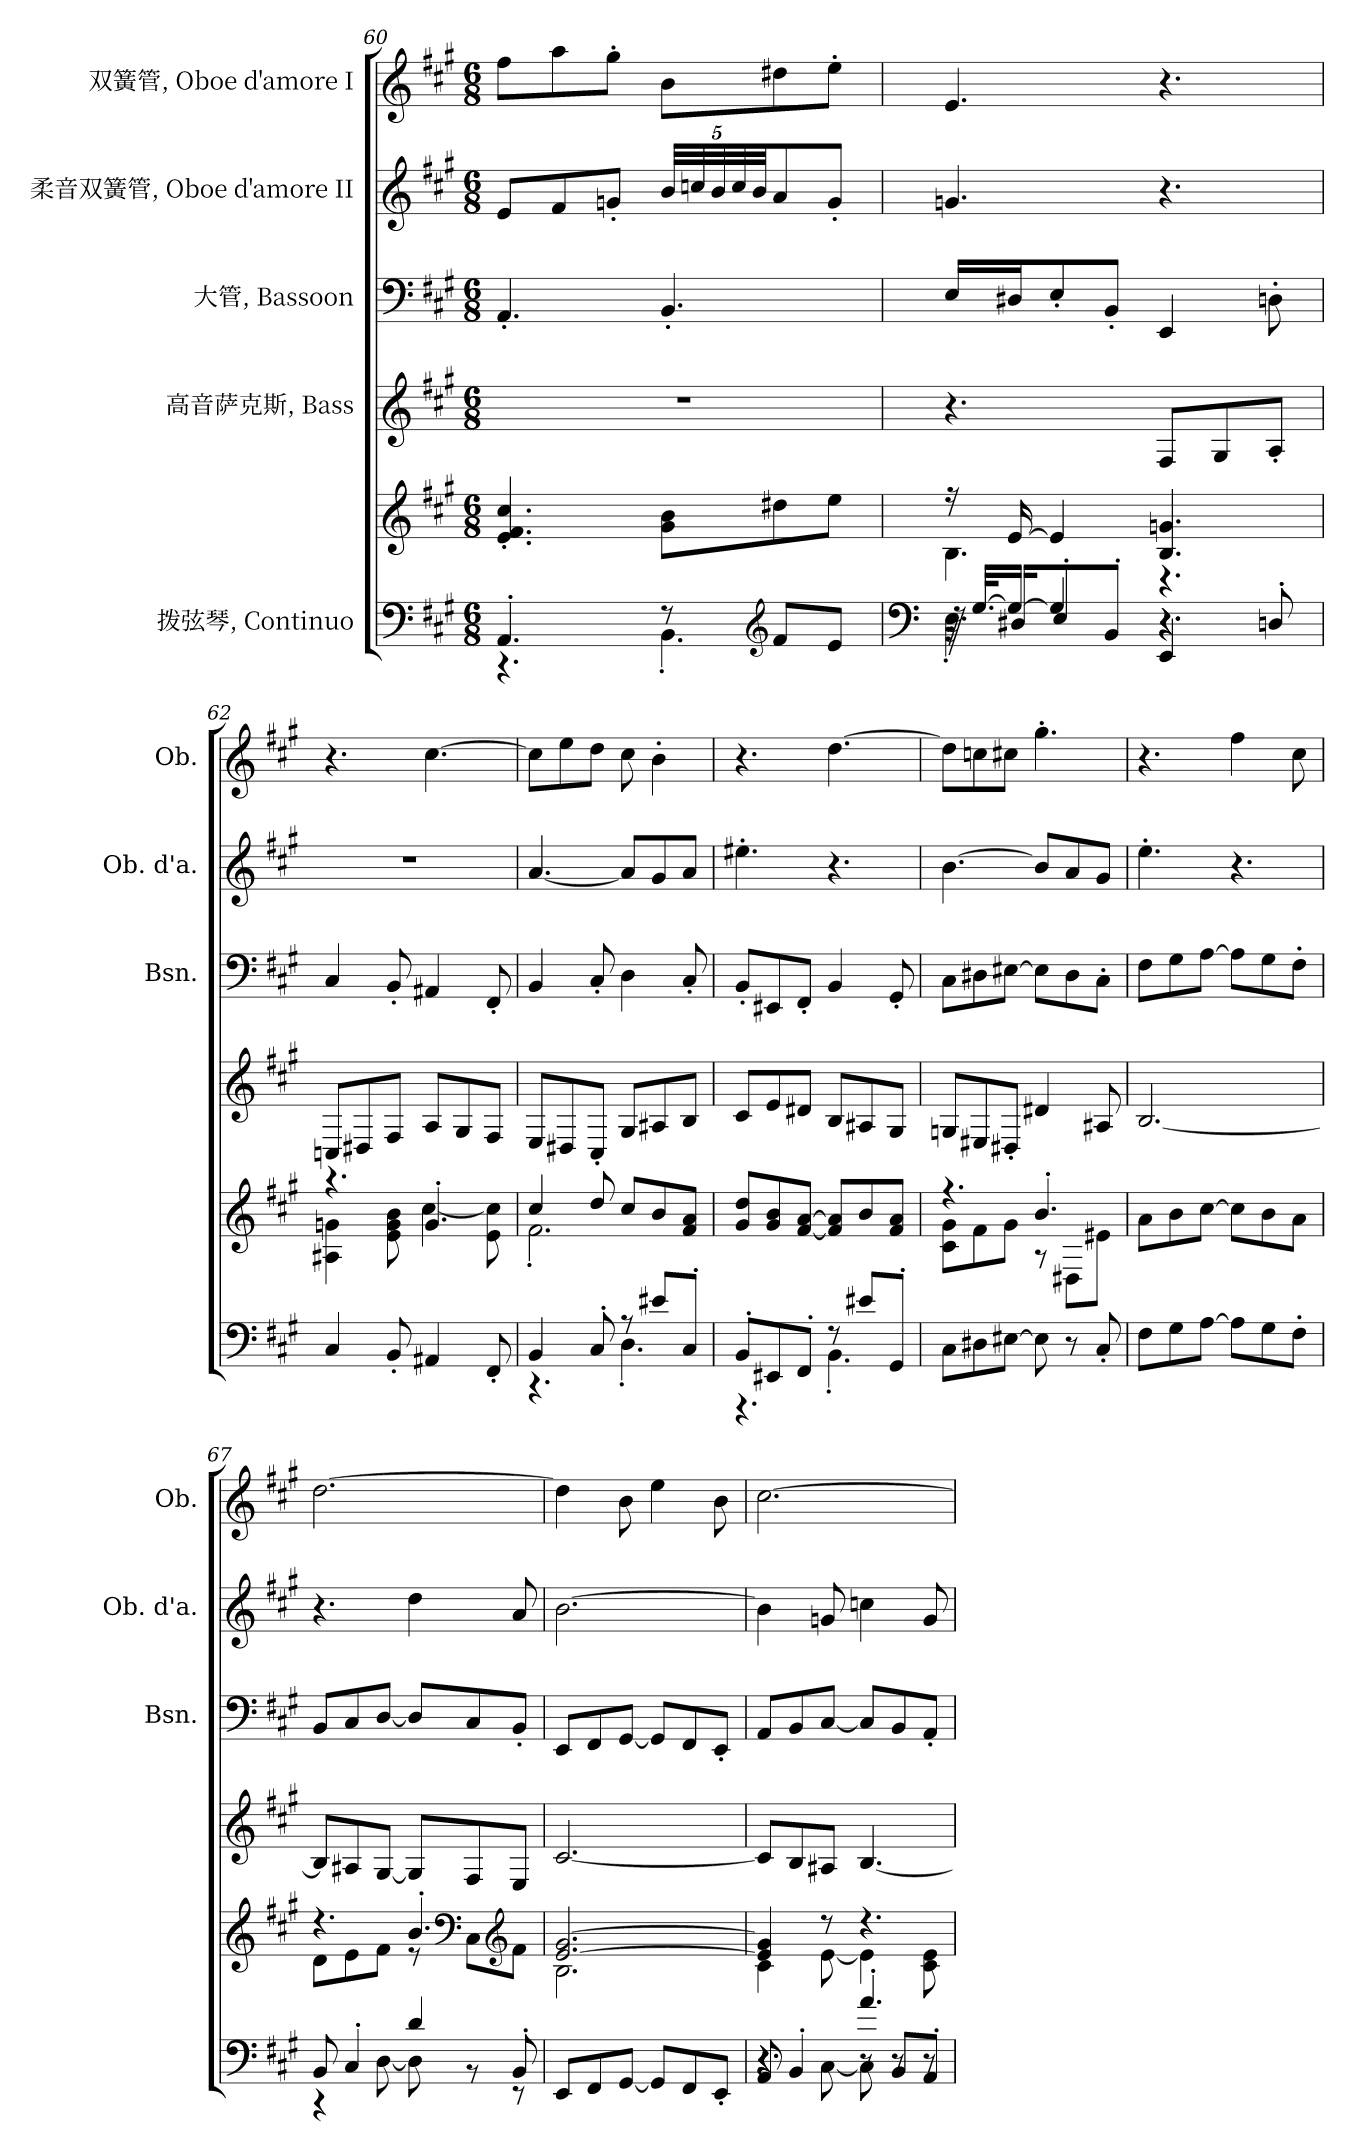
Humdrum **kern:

**kern	**kern	**kern	**kern	**kern	**kern
*part5	*part5	*part4	*part3	*part2	*part1
*staff6	*staff5	*staff4	*staff3	*staff2	*staff1
*I"拨弦琴, Continuo	*	*I"高音萨克斯, Bass	*I"大管, Bassoon	*I"柔音双簧管, Oboe d'amore II	*I"双簧管, Oboe d'amore I
*	*	*	*I'Bsn.	*I'Ob. d'a.	*I'Ob.
*clefF4	*clefG2	*clefG2	*clefF4	*clefG2	*clefG2
*	*	*ITrd1c2	*	*ITrd2c3	*
*k[f#c#g#]	*k[f#c#g#]	*k[f#]	*k[f#c#g#]	*k[f#c#g#d#a#e#]	*k[f#c#g#]
*M6/8	*M6/8	*M6/8	*M6/8	*M6/8	*M6/8
=60	=60	=60	=60	=60	=60
*^	*	*	*	*	*
4.AA'/	4.r	4.e/' 4.f#/' 4.cc#/'	2.r	4.AA'/	8c#/L	8ff#\L
.	.	.	.	.	8d#/	8aa\
.	.	.	.	.	8en'/J	8gg#'\J
*	*	*	*	*	*Xbrackettup	*
8r	4.BB'\	8g#\ 8b\L	.	4.BB'/	40g#/LLL	8b\L
.	.	.	.	.	40an/	.
.	.	.	.	.	40g#/	.
.	.	.	.	.	40a/	.
.	.	.	.	.	40g#/JJ	.
*clefG2	*	*	*	*	*	*
8f#/L	.	8dd#X\	.	.	8f#/	8dd#X\
8e/J	.	8ee\J	.	.	8e'/J	8ee'\J
*v	*v	*	*	*	*	*
!!LO:PB:g=z
=61	=61	=61	=61	=61	=61
*clefF4	*	*	*	*	*
*^	*^	*	*	*	*
*	*^	*	*	*	*	*	*
64r	4.E'\	16r	16r	4.B\	4.r	16E/LL	4.en/	4.e/
[32.G#/KLL	.	.	.	.	.	.	.	.
16G#/JJ_	.	16D#X/KL	[16e/	.	.	16D#X/J	.	.
4G#/]	.	8E'/	4e/]	.	.	8E'/	.	.
.	.	8BB'/J	.	.	.	8BB'/J	.	.
4.r	4.r	4EE/	4.B/ 4.gn/	4.r	8E/L	4EE/	4.r	4.r
.	.	.	.	.	8F#/	.	.	.
.	.	8Dn'/	.	.	8G'/J	8Dn'\	.	.
*v	*v	*v	*	*	*	*	*	*
=62	=62	=62	=62	=62	=62	=62
4C#/	4.r	4A#X\ 4gn\	8BB-X/L	4C#/	2.r	4.r
.	.	.	8C#X/	.	.	.
8BB'/	.	8e\ 8g\ 8b\	8E/J	8BB'/	.	.
4AA#X/	4.g'/	[4cc#\	8G/L	4AA#X/	.	[4.cc#\
.	.	.	8F#/	.	.	.
8FF#'/	.	8e\ 8cc#\]	8E/J	8FF#'/	.	.
=63	=63	=63	=63	=63	=63	=63
*^	*	*	*	*	*	*
4BB/	4.r	4cc#/	2.f#'\	8D/L	4BB/	[4.f#/	8cc#\L]
.	.	.	.	8C#X/	.	.	8ee\
8C#'/	.	8dd/	.	8BB'/J	8C#'/	.	8dd\J
8r	4.D'\	8cc#/L	.	8F#/L	4D\	8f#/L]	8cc#\
8e#X/L	.	8b/	.	8G#X/	.	8e#/	4b'\
8C#'/J	.	8f#/ 8a/J	.	8A/J	8C#'/	8f#/J	.
*	*	*v	*v	*	*	*	*
!!LO:LB:g=z
=64	=64	=64	=64	=64	=64	=64
8BB'/L	4.r	8g#/ 8dd/L	8B/L	8BB'/L	4.cc##X'\	4.r
8EE#X/	.	8g#/ 8b/	8d/	8EE#X/	.	.
8FF#'/J	.	[8f#/ [8a/J	8c#X/J	8FF#'/J	.	.
8r	4.BB'\	8f#/] 8a/]L	8A/L	4BB/	4.r	[4.dd\
8e#X/L	.	8b/	8G#X/	.	.	.
8GG#'/J	.	8f#/ 8a/J	8F#/J	8GG#'/	.	.
*v	*v	*	*	*	*	*
=65	=65	=65	=65	=65	=65
*	*^	*	*	*	*
8C#\L	4.r	8c#\ 8g#\L	8Fn/L	8C#\L	[4.g#\	8dd\L]
8D#X\	.	8f#\	8D#X/	8D#X\	.	8ccn\
[8E#X\J	.	8g#\J	8C#X'/J	[8E#X\J	.	8cc#X\J
8E#\]	4.b'/	8r	4c#X/	8E#\L]	8g#/L]	4.gg#'\
8r	.	8D#X\L	.	8D#\	8f#/	.
8C#'/	.	8e#X\J	8G#X/	8C#'\J	8e#/J	.
*	*v	*v	*	*	*	*
=66	=66	=66	=66	=66	=66
8F#\L	8a\L	[2.A/	8F#\L	4.cc#'\	4.r
8G#\	8b\	.	8G#\	.	.
[8A\J	[8cc#\J	.	[8A\J	.	.
8A\L]	8cc#\L]	.	8A\L]	4.r	4ff#\
8G#\	8b\	.	8G#\	.	.
8F#'\J	8a\J	.	8F#'\J	.	8cc#\
!!LO:PB:g=z
=67	=67	=67	=67	=67	=67
*^	*^	*	*	*	*
8BB/	4r	4.r	8d\L	8A/L]	8BB/L	4.r	[2.dd\
4C#'/	.	.	8e\	8G#X/	8C#/	.	.
.	[8D\	.	8f#\J	[8F#/J	[8D/J	.	.
4d/	8D\]	4.b'/	8r	8F#/L]	8D/L]	4b\	.
*	*	*clefF4	*	*	*	*	*
.	8r	.	8C#\L	8E/	8C#/	.	.
*	*	*clefG2	*	*	*	*	*
8BB'/	8r	.	8f#\J	8D/J	8BB'/J	8f#/	.
*v	*v	*	*	*	*	*	*
=68	=68	=68	=68	=68	=68	=68
8EE/L	[2.e/ [2.g#/	2.B\	[2.B/	8EE/L	[2.g#\	4dd\]
8FF#/	.	.	.	8FF#/	.	.
[8GG#/J	.	.	.	[8GG#/J	.	8b\
8GG#/L]	.	.	.	8GG#/L]	.	4ee\
8FF#/	.	.	.	8FF#/	.	.
8EE'/J	.	.	.	8EE'/J	.	8b\
=69	=69	=69	=69	=69	=69	=69
*^	*	*	*	*	*	*
*	*^	*	*	*	*	*	*
4.r	4r	8AA/	4e/] 4g#/]	4c#\	8B/L]	8AA/L	4g#\]	[2.cc#\
.	.	4BB'/	.	.	8A/	8BB/	.	.
.	[8C#\	.	8r	[8e\	8G#X/J	[8C#/J	8en/	.
4.a'/	8C#\]	8r	4.r	4e\]	[4.A/	8C#/L]	4an\	.
.	8r	8BB/L	.	.	.	8BB/	.	.
.	8r	8AA'/J	.	8c#\ 8e\	.	8AA'/J	8e/	.
*v	*v	*v	*	*	*	*	*	*
*	*v	*v	*	*	*	*
=	=	=	=	=	=
*-	*-	*-	*-	*-	*-
